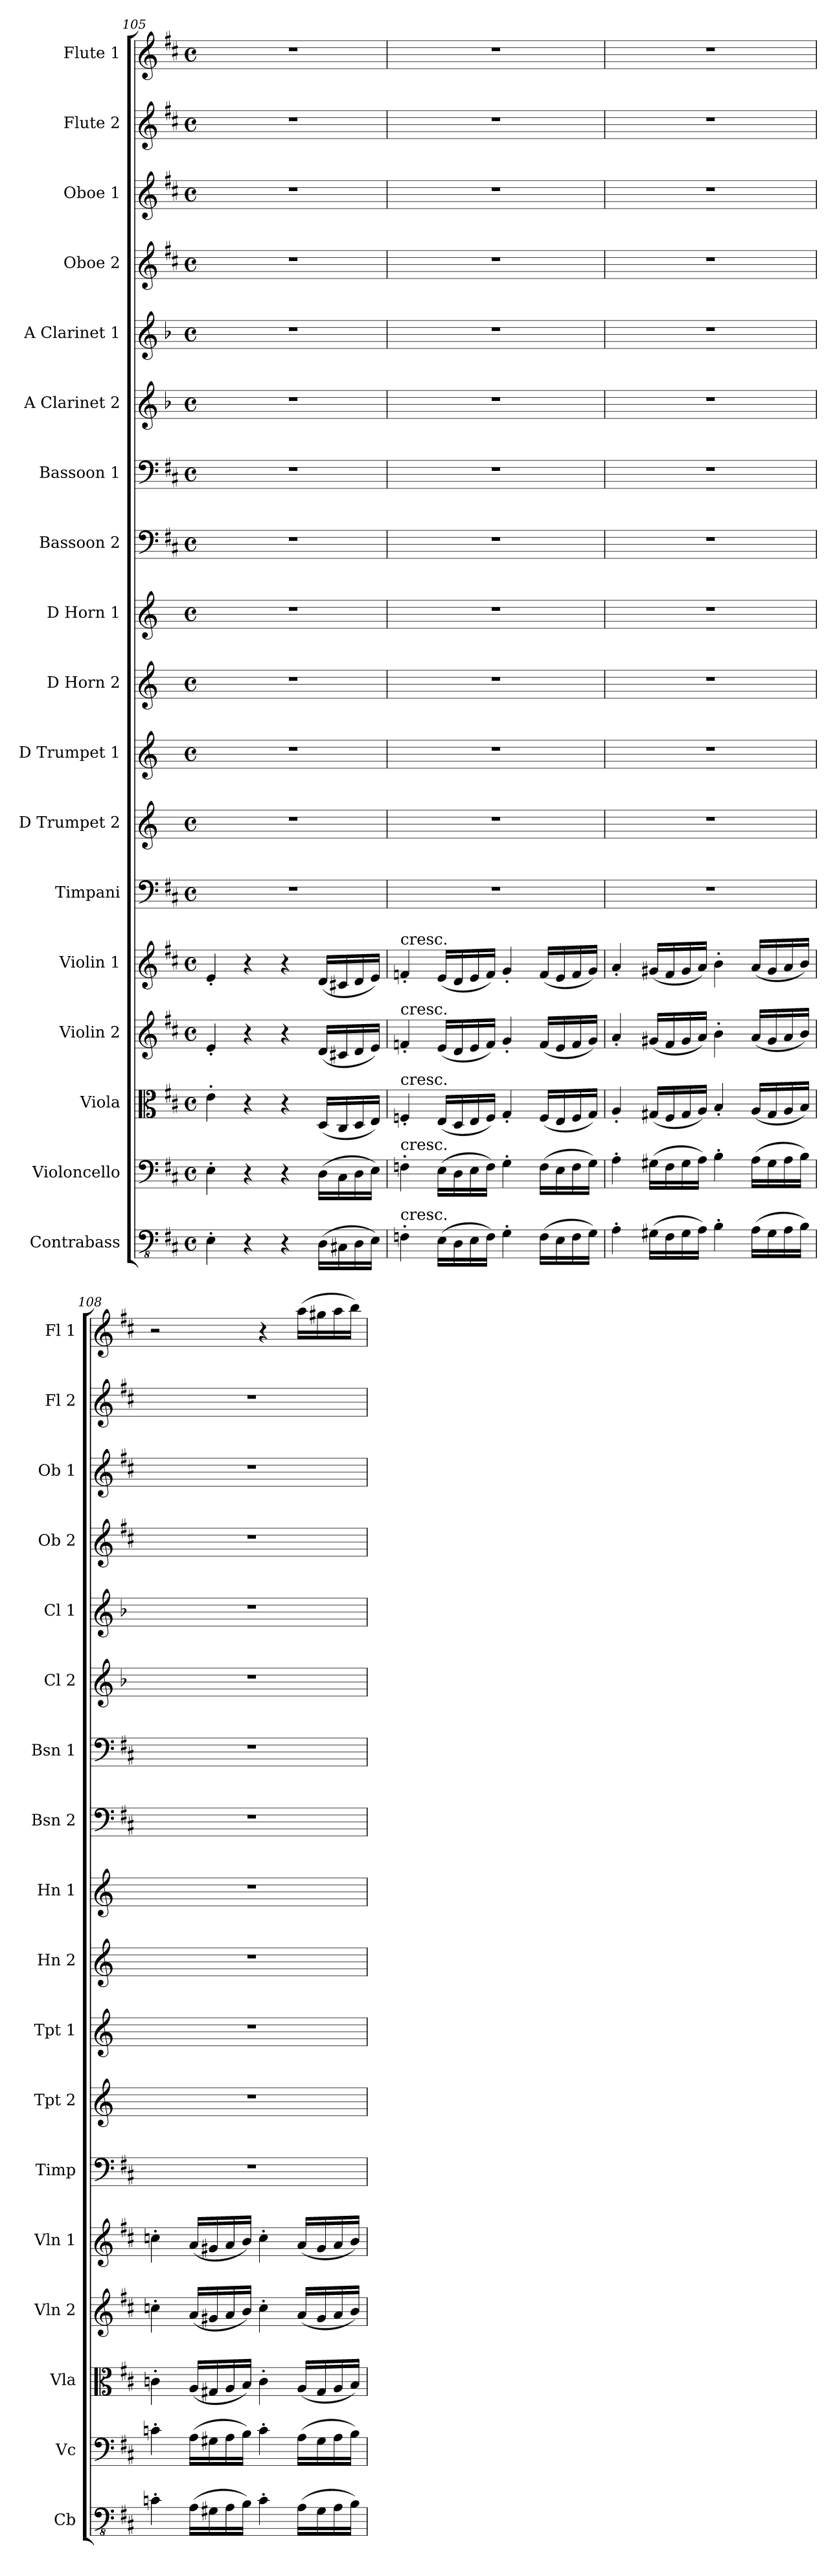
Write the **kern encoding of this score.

**kern	**kern	**kern	**kern	**kern	**kern	**kern	**kern	**kern	**kern	**kern	**kern	**kern	**kern	**kern	**kern	**kern	**kern
*part18	*part17	*part16	*part15	*part14	*part13	*part12	*part11	*part10	*part9	*part8	*part7	*part6	*part5	*part4	*part3	*part2	*part1
*staff18	*staff17	*staff16	*staff15	*staff14	*staff13	*staff12	*staff11	*staff10	*staff9	*staff8	*staff7	*staff6	*staff5	*staff4	*staff3	*staff2	*staff1
*I"Contrabass	*I"Violoncello	*I"Viola	*I"Violin 2	*I"Violin 1	*I"Timpani	*I"D Trumpet 2	*I"D Trumpet 1	*I"D Horn 2	*I"D Horn 1	*I"Bassoon 2	*I"Bassoon 1	*I"A Clarinet 2	*I"A Clarinet 1	*I"Oboe 2	*I"Oboe 1	*I"Flute 2	*I"Flute 1
*I'Cb	*I'Vc	*I'Vla	*I'Vln 2	*I'Vln 1	*I'Timp	*I'Tpt 2	*I'Tpt 1	*I'Hn 2	*I'Hn 1	*I'Bsn 2	*I'Bsn 1	*I'Cl 2	*I'Cl 1	*I'Ob 2	*I'Ob 1	*I'Fl 2	*I'Fl 1
*clefFv4	*clefF4	*clefC3	*clefG2	*clefG2	*clefF4	*clefG2	*clefG2	*clefG2	*clefG2	*clefF4	*clefF4	*clefG2	*clefG2	*clefG2	*clefG2	*clefG2	*clefG2
*	*	*	*	*	*	*ITrd-1c-2	*ITrd-1c-2	*ITrd6c10	*ITrd6c10	*	*	*ITrd2c3	*ITrd2c3	*	*	*	*
*k[f#c#]	*k[f#c#]	*k[f#c#]	*k[f#c#]	*k[f#c#]	*k[f#c#]	*k[f#c#]	*k[f#c#]	*k[f#c#]	*k[f#c#]	*k[f#c#]	*k[f#c#]	*k[f#c#]	*k[f#c#]	*k[f#c#]	*k[f#c#]	*k[f#c#]	*k[f#c#]
*M4/4	*M4/4	*M4/4	*M4/4	*M4/4	*M4/4	*M4/4	*M4/4	*M4/4	*M4/4	*M4/4	*M4/4	*M4/4	*M4/4	*M4/4	*M4/4	*M4/4	*M4/4
*met(c)	*met(c)	*met(c)	*met(c)	*met(c)	*met(c)	*met(c)	*met(c)	*met(c)	*met(c)	*met(c)	*met(c)	*met(c)	*met(c)	*met(c)	*met(c)	*met(c)	*met(c)
=105	=105	=105	=105	=105	=105	=105	=105	=105	=105	=105	=105	=105	=105	=105	=105	=105	=105
4EE'\	4E'\	4e'\	4e'/	4e'/	1r	1r	1r	1r	1r	1r	1r	1r	1r	1r	1r	1r	1r
4r	4r	4r	4r	4r	.	.	.	.	.	.	.	.	.	.	.	.	.
4r	4r	4r	4r	4r	.	.	.	.	.	.	.	.	.	.	.	.	.
(16DD\LL	(16D\LL	(16D/LL	(16d/LL	(16d/LL	.	.	.	.	.	.	.	.	.	.	.	.	.
16CC#X\	16C#\	16C#/	16c#X/	16c#X/	.	.	.	.	.	.	.	.	.	.	.	.	.
16DD\	16D\	16D/	16d/	16d/	.	.	.	.	.	.	.	.	.	.	.	.	.
16EE\JJ)	16E\JJ)	16E/JJ)	16e/JJ)	16e/JJ)	.	.	.	.	.	.	.	.	.	.	.	.	.
!!LO:PB:g=z
=106	=106	=106	=106	=106	=106	=106	=106	=106	=106	=106	=106	=106	=106	=106	=106	=106	=106
!	!	!	!	!LO:TX:a:t=cresc.	!	!	!	!	!	!	!	!	!	!	!	!	!
!	!	!	!LO:TX:a:t=cresc.	!	!	!	!	!	!	!	!	!	!	!	!	!	!
!	!	!LO:TX:a:t=cresc.	!	!	!	!	!	!	!	!	!	!	!	!	!	!	!
!	!LO:TX:a:t=cresc.	!	!	!	!	!	!	!	!	!	!	!	!	!	!	!	!
!LO:TX:a:t=cresc.	!	!	!	!	!	!	!	!	!	!	!	!	!	!	!	!	!
4FFn'\	4Fn'\	4Fn'/	4fn'/	4fn'/	1r	1r	1r	1r	1r	1r	1r	1r	1r	1r	1r	1r	1r
(16EE\LL	(16E\LL	(16E/LL	(16e/LL	(16e/LL	.	.	.	.	.	.	.	.	.	.	.	.	.
16DD\	16D\	16D/	16d/	16d/	.	.	.	.	.	.	.	.	.	.	.	.	.
16EE\	16E\	16E/	16e/	16e/	.	.	.	.	.	.	.	.	.	.	.	.	.
16FF\JJ)	16F\JJ)	16F/JJ)	16f/JJ)	16f/JJ)	.	.	.	.	.	.	.	.	.	.	.	.	.
4GG'\	4G'\	4G'/	4g'/	4g'/	.	.	.	.	.	.	.	.	.	.	.	.	.
(16FF\LL	(16F\LL	(16F/LL	(16f/LL	(16f/LL	.	.	.	.	.	.	.	.	.	.	.	.	.
16EE\	16E\	16E/	16e/	16e/	.	.	.	.	.	.	.	.	.	.	.	.	.
16FF\	16F\	16F/	16f/	16f/	.	.	.	.	.	.	.	.	.	.	.	.	.
16GG\JJ)	16G\JJ)	16G/JJ)	16g/JJ)	16g/JJ)	.	.	.	.	.	.	.	.	.	.	.	.	.
=107	=107	=107	=107	=107	=107	=107	=107	=107	=107	=107	=107	=107	=107	=107	=107	=107	=107
4AA'\	4A'\	4A'/	4a'/	4a'/	1r	1r	1r	1r	1r	1r	1r	1r	1r	1r	1r	1r	1r
(16GG#X\LL	(16G#X\LL	(16G#X/LL	(16g#X/LL	(16g#X/LL	.	.	.	.	.	.	.	.	.	.	.	.	.
16FF#\	16F#\	16F#/	16f#/	16f#/	.	.	.	.	.	.	.	.	.	.	.	.	.
16GG#\	16G#\	16G#/	16g#/	16g#/	.	.	.	.	.	.	.	.	.	.	.	.	.
16AA\JJ)	16A\JJ)	16A/JJ)	16a/JJ)	16a/JJ)	.	.	.	.	.	.	.	.	.	.	.	.	.
4BB'\	4B'\	4B'/	4b'\	4b'\	.	.	.	.	.	.	.	.	.	.	.	.	.
(16AA\LL	(16A\LL	(16A/LL	(16a/LL	(16a/LL	.	.	.	.	.	.	.	.	.	.	.	.	.
16GG#\	16G#\	16G#/	16g#/	16g#/	.	.	.	.	.	.	.	.	.	.	.	.	.
16AA\	16A\	16A/	16a/	16a/	.	.	.	.	.	.	.	.	.	.	.	.	.
16BB\JJ)	16B\JJ)	16B/JJ)	16b/JJ)	16b/JJ)	.	.	.	.	.	.	.	.	.	.	.	.	.
=108	=108	=108	=108	=108	=108	=108	=108	=108	=108	=108	=108	=108	=108	=108	=108	=108	=108
4Cn'\	4cn'\	4cn'\	4ccn'\	4ccn'\	1r	1r	1r	1r	1r	1r	1r	1r	1r	1r	1r	1r	2r
(16AA\LL	(16A\LL	(16A/LL	(16a/LL	(16a/LL	.	.	.	.	.	.	.	.	.	.	.	.	.
16GG#X\	16G#X\	16G#X/	16g#X/	16g#X/	.	.	.	.	.	.	.	.	.	.	.	.	.
16AA\	16A\	16A/	16a/	16a/	.	.	.	.	.	.	.	.	.	.	.	.	.
16BB\JJ)	16B\JJ)	16B/JJ)	16b/JJ)	16b/JJ)	.	.	.	.	.	.	.	.	.	.	.	.	.
4C'\	4c'\	4c'\	4cc'\	4cc'\	.	.	.	.	.	.	.	.	.	.	.	.	4r
(16AA\LL	(16A\LL	(16A/LL	(16a/LL	(16a/LL	.	.	.	.	.	.	.	.	.	.	.	.	(16aa\LL
16GG#\	16G#\	16G#/	16g#/	16g#/	.	.	.	.	.	.	.	.	.	.	.	.	16gg#X\
16AA\	16A\	16A/	16a/	16a/	.	.	.	.	.	.	.	.	.	.	.	.	16aa\
16BB\JJ)	16B\JJ)	16B/JJ)	16b/JJ)	16b/JJ)	.	.	.	.	.	.	.	.	.	.	.	.	16bb\JJ)
=	=	=	=	=	=	=	=	=	=	=	=	=	=	=	=	=	=
*-	*-	*-	*-	*-	*-	*-	*-	*-	*-	*-	*-	*-	*-	*-	*-	*-	*-
